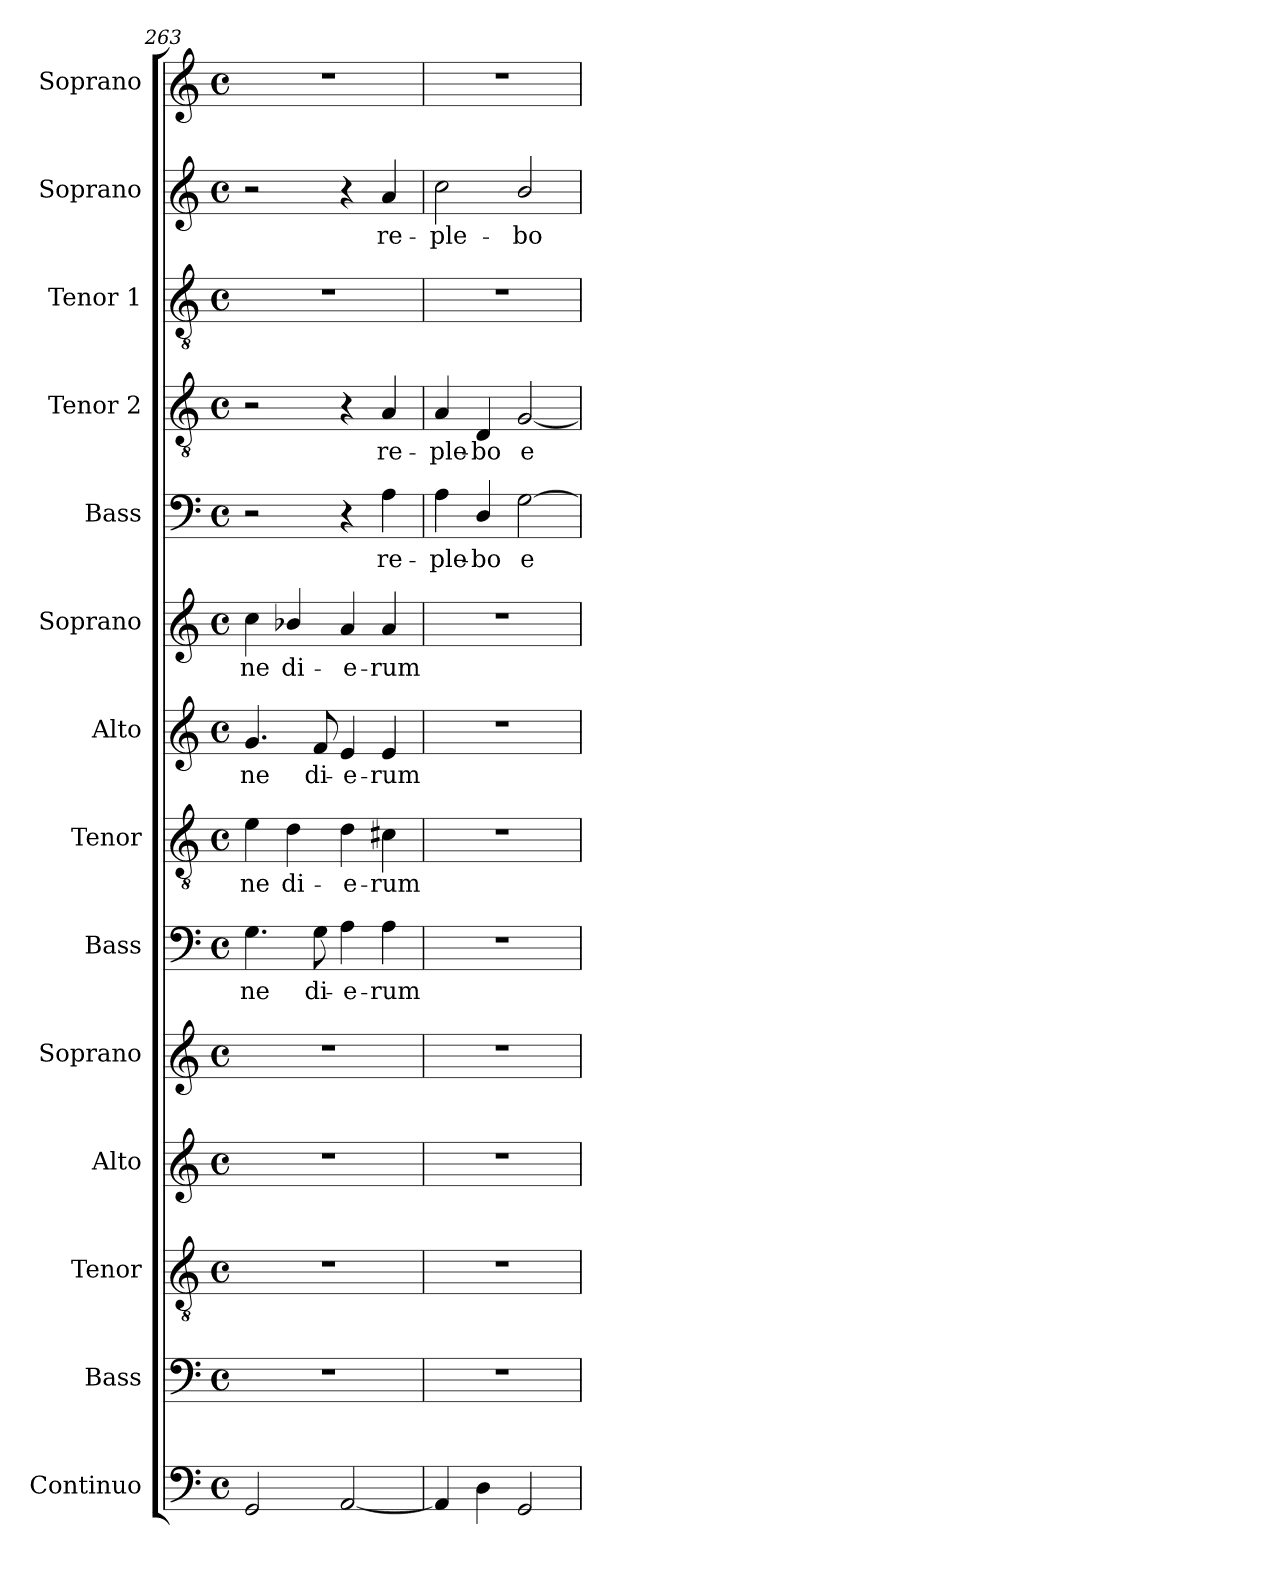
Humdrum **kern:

**kern	**kern	**kern	**kern	**kern	**kern	**text	**kern	**text	**kern	**text	**kern	**text	**kern	**text	**kern	**text	**kern	**kern	**text	**kern
*part14	*part13	*part12	*part11	*part10	*part9	*part9	*part8	*part8	*part7	*part7	*part6	*part6	*part5	*part5	*part4	*part4	*part3	*part2	*part2	*part1
*staff14	*staff13	*staff12	*staff11	*staff10	*staff9	*staff9	*staff8	*staff8	*staff7	*staff7	*staff6	*staff6	*staff5	*staff5	*staff4	*staff4	*staff3	*staff2	*staff2	*staff1
*I"Continuo	*I"Bass	*I"Tenor	*I"Alto	*I"Soprano	*I"Bass	*	*I"Tenor	*	*I"Alto	*	*I"Soprano	*	*I"Bass	*	*I"Tenor 2	*	*I"Tenor 1	*I"Soprano	*	*I"Soprano
*I'Cont.	*I'B.	*I'T.	*I'A.	*I'S.	*I'B.	*	*I'T.	*	*I'A.	*	*I'S.	*	*I'B.	*	*I'T2.	*	*I'T1.	*I'S.	*	*I'S.
!!LO:PB:g=z
*clefF4	*clefF4	*clefGv2	*clefG2	*clefG2	*clefF4	*	*clefGv2	*	*clefG2	*	*clefG2	*	*clefF4	*	*clefGv2	*	*clefGv2	*clefG2	*	*clefG2
*	*	*ITrd7c12	*	*	*	*	*ITrd7c12	*	*	*	*	*	*	*	*ITrd7c12	*	*ITrd7c12	*	*	*
*k[]	*k[]	*k[]	*k[]	*k[]	*k[]	*	*k[]	*	*k[]	*	*k[]	*	*k[]	*	*k[]	*	*k[]	*k[]	*	*k[]
*C:	*C:	*C:	*C:	*C:	*C:	*	*C:	*	*C:	*	*C:	*	*C:	*	*C:	*	*C:	*C:	*	*C:
*M4/4	*M4/4	*M4/4	*M4/4	*M4/4	*M4/4	*	*M4/4	*	*M4/4	*	*M4/4	*	*M4/4	*	*M4/4	*	*M4/4	*M4/4	*	*M4/4
*met(c)	*met(c)	*met(c)	*met(c)	*met(c)	*met(c)	*	*met(c)	*	*met(c)	*	*met(c)	*	*met(c)	*	*met(c)	*	*met(c)	*met(c)	*	*met(c)
=263	=263	=263	=263	=263	=263	=263	=263	=263	=263	=263	=263	=263	=263	=263	=263	=263	=263	=263	=263	=263
!	!	!	!	!	!	!LO:LY:b:color=#000000	!	!	!	!	!	!	!	!	!	!	!	!	!	!
!	!	!	!	!	!	!	!	!LO:LY:b:color=#000000	!	!	!	!	!	!	!	!	!	!	!	!
!	!	!	!	!	!	!	!	!	!	!LO:LY:b:color=#000000	!	!	!	!	!	!	!	!	!	!
!	!	!	!	!	!	!	!	!	!	!	!	!LO:LY:b:color=#000000	!	!	!	!	!	!	!	!
2GGi/	1r	1r	1r	1r	4.Gi\	-ne	4Ei\	-ne	4.gi/	-ne	4cci\	-ne	2r	.	2r	.	1r	2r	.	1r
!	!	!	!	!	!	!	!	!LO:LY:b:color=#000000	!	!	!	!	!	!	!	!	!	!	!	!
!	!	!	!	!	!	!	!	!	!	!	!	!LO:LY:b:color=#000000	!	!	!	!	!	!	!	!
.	.	.	.	.	.	.	4Di\	di-	.	.	4b-Xi/	di-	.	.	.	.	.	.	.	.
!	!	!	!	!	!	!LO:LY:b:color=#000000	!	!	!	!	!	!	!	!	!	!	!	!	!	!
!	!	!	!	!	!	!	!	!	!	!LO:LY:b:color=#000000	!	!	!	!	!	!	!	!	!	!
.	.	.	.	.	8Gi\	di-	.	.	8fi/	di-	.	.	.	.	.	.	.	.	.	.
!	!	!	!	!	!	!LO:LY:b:color=#000000	!	!	!	!	!	!	!	!	!	!	!	!	!	!
!	!	!	!	!	!	!	!	!LO:LY:b:color=#000000	!	!	!	!	!	!	!	!	!	!	!	!
!	!	!	!	!	!	!	!	!	!	!LO:LY:b:color=#000000	!	!	!	!	!	!	!	!	!	!
!	!	!	!	!	!	!	!	!	!	!	!	!LO:LY:b:color=#000000	!	!	!	!	!	!	!	!
[2AAi/	.	.	.	.	4Ai\	-e-	4Di\	-e-	4ei/	-e-	4ai/	-e-	4r	.	4r	.	.	4r	.	.
!	!	!	!	!	!	!LO:LY:b:color=#000000	!	!	!	!	!	!	!	!	!	!	!	!	!	!
!	!	!	!	!	!	!	!	!LO:LY:b:color=#000000	!	!	!	!	!	!	!	!	!	!	!	!
!	!	!	!	!	!	!	!	!	!	!LO:LY:b:color=#000000	!	!	!	!	!	!	!	!	!	!
!	!	!	!	!	!	!	!	!	!	!	!	!LO:LY:b:color=#000000	!	!	!	!	!	!	!	!
!	!	!	!	!	!	!	!	!	!	!	!	!	!	!LO:LY:b:color=#000000	!	!	!	!	!	!
!	!	!	!	!	!	!	!	!	!	!	!	!	!	!	!	!LO:LY:b:color=#000000	!	!	!	!
!	!	!	!	!	!	!	!	!	!	!	!	!	!	!	!	!	!	!	!LO:LY:b:color=#000000	!
.	.	.	.	.	4Ai\	-rum	4C#Xi\	-rum	4ei/	-rum	4ai/	-rum	4Ai\	re-	4AAi/	re-	.	4ai/	re-	.
=264	=264	=264	=264	=264	=264	=264	=264	=264	=264	=264	=264	=264	=264	=264	=264	=264	=264	=264	=264	=264
!	!	!	!	!	!	!	!	!	!	!	!	!	!	!LO:LY:b:color=#000000	!	!	!	!	!	!
!	!	!	!	!	!	!	!	!	!	!	!	!	!	!	!	!LO:LY:b:color=#000000	!	!	!	!
!	!	!	!	!	!	!	!	!	!	!	!	!	!	!	!	!	!	!	!LO:LY:b:color=#000000	!
4AAi/]	1r	1r	1r	1r	1r	.	1r	.	1r	.	1r	.	4Ai\	-ple-	4AAi/	-ple-	1r	2cci\	-ple-	1r
!	!	!	!	!	!	!	!	!	!	!	!	!	!	!LO:LY:b:color=#000000	!	!	!	!	!	!
!	!	!	!	!	!	!	!	!	!	!	!	!	!	!	!	!LO:LY:b:color=#000000	!	!	!	!
4Di\	.	.	.	.	.	.	.	.	.	.	.	.	4Di/	-bo	4DDi/	-bo	.	.	.	.
!	!	!	!	!	!	!	!	!	!	!	!	!	!	!LO:LY:b:color=#000000	!	!	!	!	!	!
!	!	!	!	!	!	!	!	!	!	!	!	!	!	!	!	!LO:LY:b:color=#000000	!	!	!	!
!	!	!	!	!	!	!	!	!	!	!	!	!	!	!	!	!	!	!	!LO:LY:b:color=#000000	!
2GGi/	.	.	.	.	.	.	.	.	.	.	.	.	[2Gi\	e-	[2GGi/	e-	.	2bi/	-bo	.
=	=	=	=	=	=	=	=	=	=	=	=	=	=	=	=	=	=	=	=	=
*-	*-	*-	*-	*-	*-	*-	*-	*-	*-	*-	*-	*-	*-	*-	*-	*-	*-	*-	*-	*-
